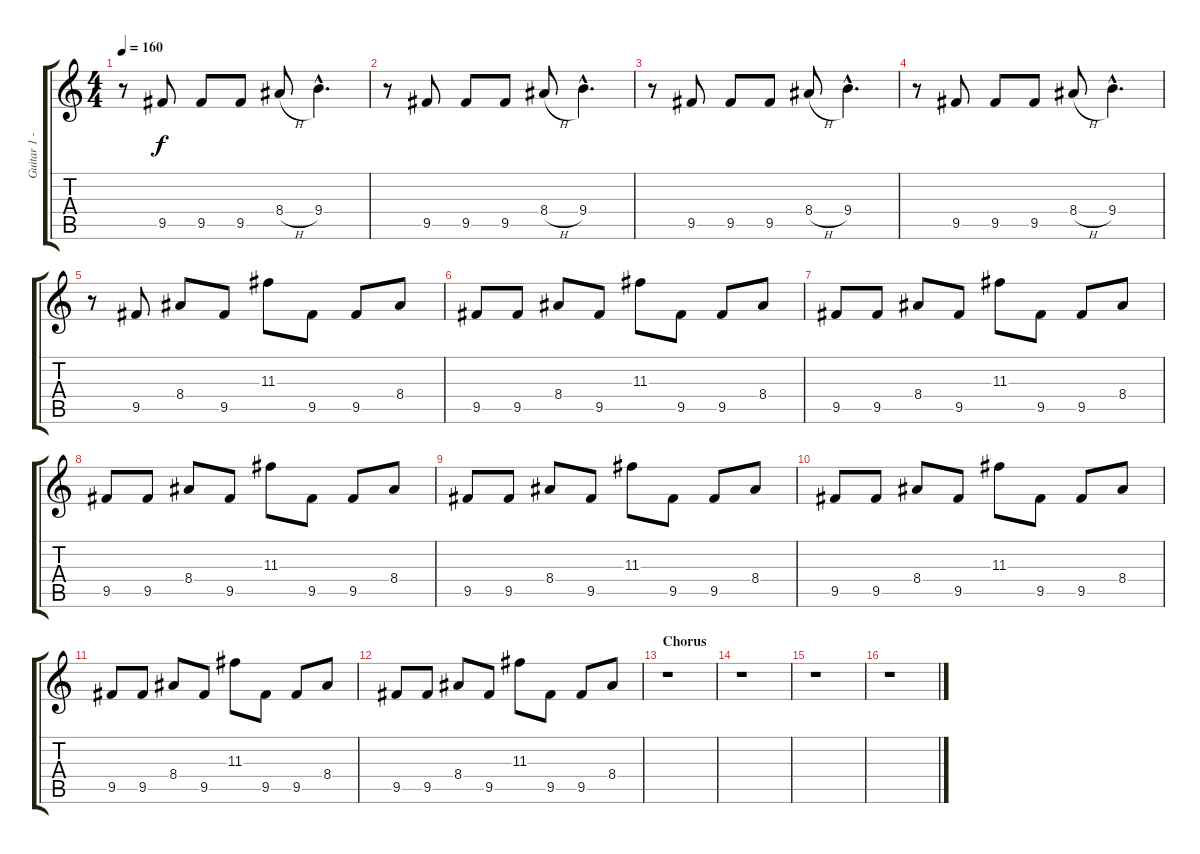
\track ("Guitar 1 - Clean" "Guitar 1 -") {instrument electricguitarclean}
\staff {score tabs}
\tuning (E4 B3 G3 D3 A2 E2) {hide}
\ts (4 4)
\tempo 160
\clef g2
\ks c
r.8{dy f} 9.5.8 9.5.8 9.5.8 8.4{h}.8 9.4{hac}.4{d} |
r.8 9.5.8 9.5.8 9.5.8 8.4{h}.8 9.4{hac}.4{d} |
r.8 9.5.8 9.5.8 9.5.8 8.4{h}.8 9.4{hac}.4{d} |
r.8 9.5.8 9.5.8 9.5.8 8.4{h}.8 9.4{hac}.4{d} |
r.8 9.5.8 8.4.8 9.5.8 11.3.8 9.5.8 9.5.8 8.4.8 |
9.5.8 9.5.8 8.4.8 9.5.8 11.3.8 9.5.8 9.5.8 8.4.8 |
9.5.8 9.5.8 8.4.8 9.5.8 11.3.8 9.5.8 9.5.8 8.4.8 |
9.5.8 9.5.8 8.4.8 9.5.8 11.3.8 9.5.8 9.5.8 8.4.8 |
9.5.8 9.5.8 8.4.8 9.5.8 11.3.8 9.5.8 9.5.8 8.4.8 |
9.5.8 9.5.8 8.4.8 9.5.8 11.3.8 9.5.8 9.5.8 8.4.8 |
9.5.8 9.5.8 8.4.8 9.5.8 11.3.8 9.5.8 9.5.8 8.4.8 |
9.5.8 9.5.8 8.4.8 9.5.8 11.3.8 9.5.8 9.5.8 8.4.8 |
\section ("" "Chorus")
r.1 |
r.1 |
r.1 |
r.1
